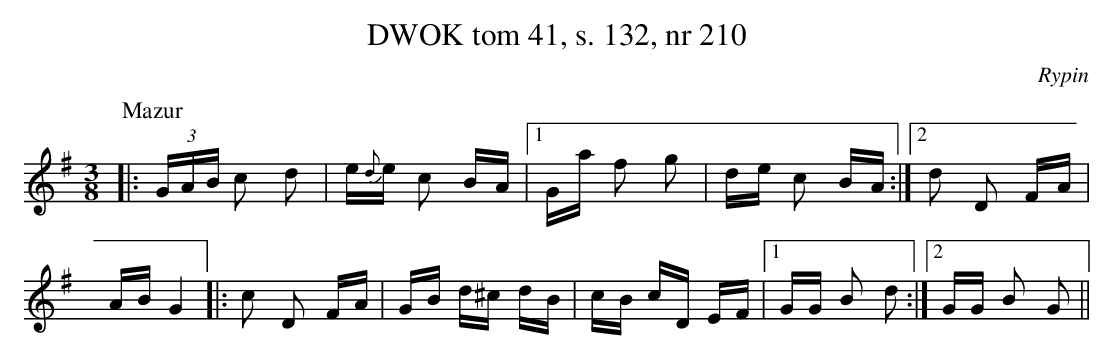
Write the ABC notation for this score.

X:1
T:DWOK tom 41, s. 132, nr 210
O:Rypin
L:1/16
M:3/8
K:G
P:Mazur
|: (3GAB c2 d2|e{d}e c2 BA| [1Ga f2 g2|de c2 BA:| [2d2 D2 FA|
AB G4|:c2 D2 FA|GB d^c dB|cB cD EF| [1GG B2 d2:| [2GG B2 G2||
